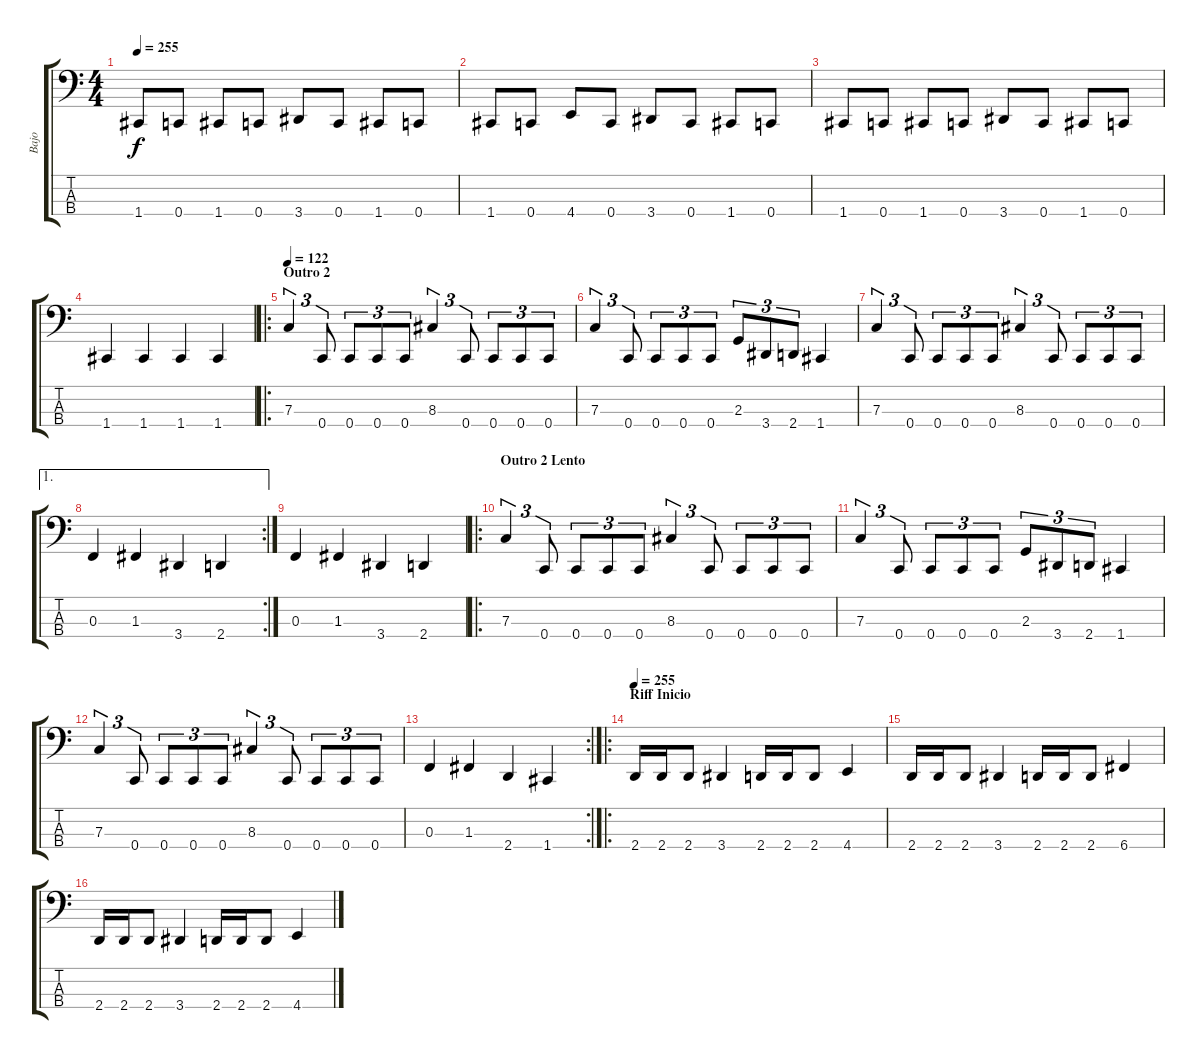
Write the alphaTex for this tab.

\track ("Bajo" "Bajo") {instrument electricbasspick}
\staff {score tabs}
\tuning (Eb2 Bb1 F1 C1) {hide}
\ts (4 4)
\tempo 255
\clef f4
\ks c
1.4.8{dy f} 0.4.8 1.4.8 0.4.8 3.4.8 0.4.8 1.4.8 0.4.8 |
1.4.8 0.4.8 4.4.8 0.4.8 3.4.8 0.4.8 1.4.8 0.4.8 |
1.4.8 0.4.8 1.4.8 0.4.8 3.4.8 0.4.8 1.4.8 0.4.8 |
1.4.4 1.4.4 1.4.4 1.4.4 |
\ro
\section ("" "Outro 2")
\tempo 122
7.3.4{tu (3 2)} 0.4.8{tu (3 2)} 0.4.8{tu (3 2)} 0.4.8{tu (3 2)} 0.4.8{tu (3 2)} 8.3.4{tu (3 2)} 0.4.8{tu (3 2)} 0.4.8{tu (3 2)} 0.4.8{tu (3 2)} 0.4.8{tu (3 2)} |
7.3.4{tu (3 2)} 0.4.8{tu (3 2)} 0.4.8{tu (3 2)} 0.4.8{tu (3 2)} 0.4.8{tu (3 2)} 2.3.8{tu (3 2)} 3.4.8{tu (3 2)} 2.4.8{tu (3 2)} 1.4.4 |
7.3.4{tu (3 2)} 0.4.8{tu (3 2)} 0.4.8{tu (3 2)} 0.4.8{tu (3 2)} 0.4.8{tu (3 2)} 8.3.4{tu (3 2)} 0.4.8{tu (3 2)} 0.4.8{tu (3 2)} 0.4.8{tu (3 2)} 0.4.8{tu (3 2)} |
\ae 1
\rc 2
0.3.4 1.3.4 3.4.4 2.4.4 |
0.3.4 1.3.4 3.4.4 2.4.4 |
\ro
\section ("" "Outro 2 Lento")
7.3.4{tu (3 2)} 0.4.8{tu (3 2)} 0.4.8{tu (3 2)} 0.4.8{tu (3 2)} 0.4.8{tu (3 2)} 8.3.4{tu (3 2)} 0.4.8{tu (3 2)} 0.4.8{tu (3 2)} 0.4.8{tu (3 2)} 0.4.8{tu (3 2)} |
7.3.4{tu (3 2)} 0.4.8{tu (3 2)} 0.4.8{tu (3 2)} 0.4.8{tu (3 2)} 0.4.8{tu (3 2)} 2.3.8{tu (3 2)} 3.4.8{tu (3 2)} 2.4.8{tu (3 2)} 1.4.4 |
7.3.4{tu (3 2)} 0.4.8{tu (3 2)} 0.4.8{tu (3 2)} 0.4.8{tu (3 2)} 0.4.8{tu (3 2)} 8.3.4{tu (3 2)} 0.4.8{tu (3 2)} 0.4.8{tu (3 2)} 0.4.8{tu (3 2)} 0.4.8{tu (3 2)} |
\rc 2
0.3.4 1.3.4 2.4.4 1.4.4 |
\ro
\section ("" "Riff Inicio")
\tempo 255
2.4.16 2.4.16 2.4.8 3.4.4 2.4.16 2.4.16 2.4.8 4.4.4 |
2.4.16 2.4.16 2.4.8 3.4.4 2.4.16 2.4.16 2.4.8 6.4.4 |
2.4.16 2.4.16 2.4.8 3.4.4 2.4.16 2.4.16 2.4.8 4.4.4
